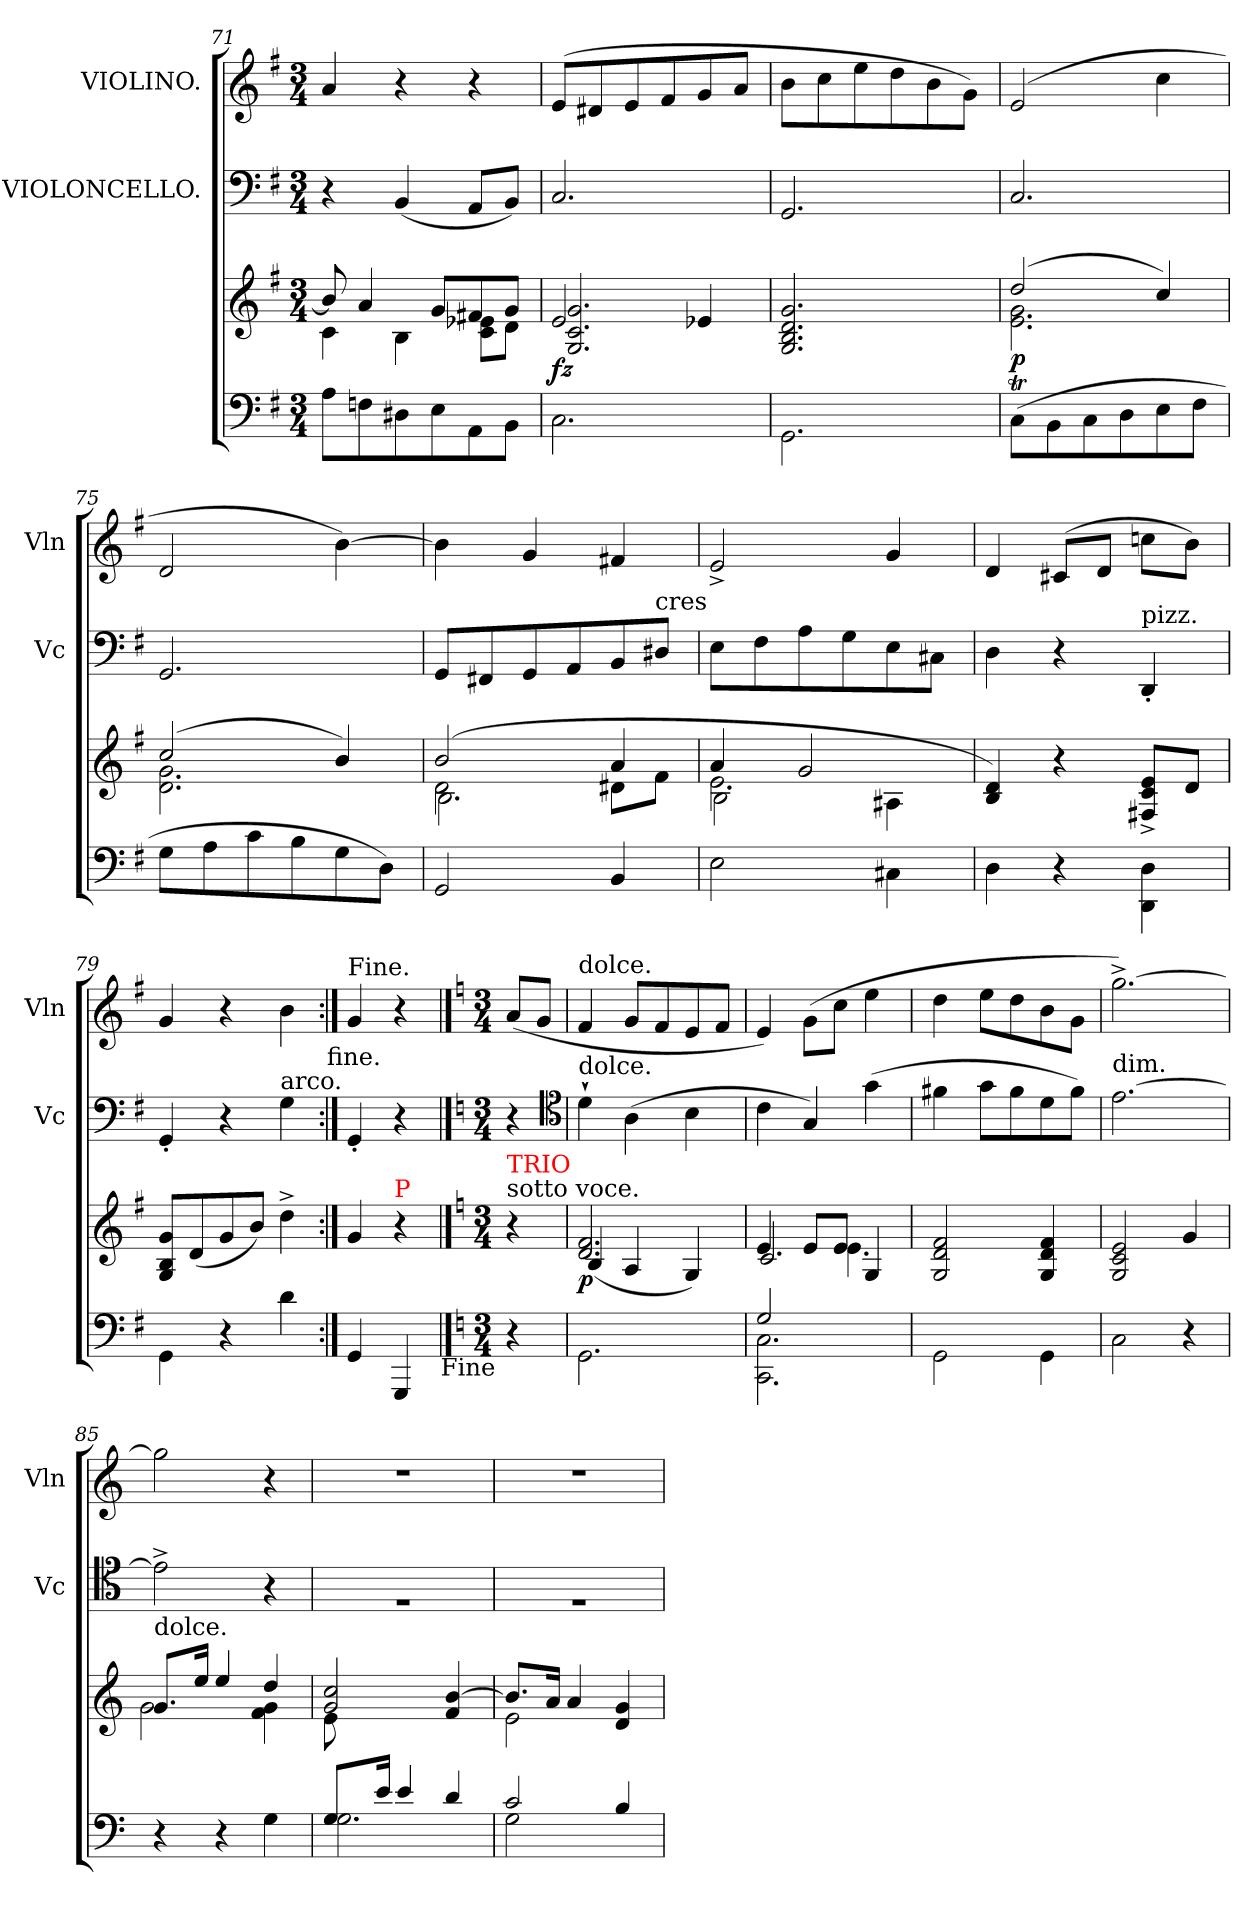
**kern	**kern	**dynam	**kern	**kern
*part3	*part3	*part3	*part2	*part1
*staff4	*staff3	*staff3/4	*staff2	*staff1
*	*	*	*I"VIOLONCELLO.	*I"VIOLINO.
*	*	*	*I'Vc	*I'Vln
*clefF4	*clefG2	*	*clefF4	*clefG2
*k[f#]	*k[f#]	*	*k[f#]	*k[f#]
*G:	*G:	*	*G:	*G:
*M3/4	*M3/4	*	*M3/4	*M3/4
=71	=71	=71	=71	=71
*	*^	*	*	*
8AL	8b]	4c	.	4r	4a
8Fn	4a	.	.	.	.
8D#X	.	4B	.	(<4BB	4r
8E	8gL	.	.	.	.
8AA	8f#X	8e-X 8cL	.	8AAL	4r
8BBJ	8gJ	8dJ	.	8BBJ)	.
=72	=72	=72	=72	=72	=72
2.C\	2e/	2.g/ 2.c/ 2.G/	fz	2.C	(>8eL
.	.	.	.	.	8d#X
.	.	.	.	.	8e
.	.	.	.	.	8f#
.	4e-X/	.	.	.	8g
.	.	.	.	.	8aJ
*	*v	*v	*	*	*
=73	=73	=73	=73	=73
2.GG\	2.g/ 2.d/ 2.B/ 2.G/	.	2.GG	8bL
.	.	.	.	8cc
.	.	.	.	8ee
.	.	.	.	8dd
.	.	.	.	8b
.	.	.	.	8gJ)
=74	=74	=74	=74	=74
*	*^	*	*	*
(8CT\L	(>2dd	2.g 2.e	p	2.C	(>2e
8BB\	.	.	.	.	.
8C\	.	.	.	.	.
8D\	.	.	.	.	.
8E\	4cc)	.	.	.	4cc
8F#\J	.	.	.	.	.
=75	=75	=75	=75	=75	=75
8GL	(>2cc	2.g 2.d	.	2.GG	2d
8A	.	.	.	.	.
8c	.	.	.	.	.
8B	.	.	.	.	.
8G	4b)	.	.	.	[4b)
8DJ)	.	.	.	.	.
=76	=76	=76	=76	=76	=76
*	*	*^	*	*	*
2GG	(>2b	2d	2.B\	.	8GGL	4b]
.	.	.	.	.	8FF#X	.
.	.	.	.	.	8GG	4g
.	.	.	.	.	8AA	.
4BB	4a	8d#XL	.	.	8BB	4f#X
!	!	!	!	!	!LO:TX:t=cres	!
.	.	8f#J	.	.	8D#XJ	.
=77	=77	=77	=77	=77	=77	=77
2E	4a	2.e	2B\	.	8EL	2e^<
.	.	.	.	.	8F#	.
.	2g	.	.	.	8A	.
.	.	.	.	.	8G	.
4C#X\	.	.	4A#X\	.	8E	4g
.	.	.	.	.	8C#XJ	.
*	*v	*v	*v	*	*	*
=78	=78	=78	=78	=78
4D	4d 4B)	.	4D	4d
4r	4r	.	4r	(>8c#XL
.	.	.	.	8dJ
!	!	!	!LO:TX:a:t=pizz.	!
4D\ 4DD\	8e^< 8c^< 8F#X^<L	.	4DD'<	8ccnL
.	8dJ	.	.	8bJ)
=79	=79	=79	=79	=79
4GG\	8g/ 8B/ 8G/L	.	4GG'<	4g
.	(8d	.	.	.
4r	8g	.	4r	4r
.	8bJ)	.	.	.
!	!	!	!LO:TX:a:t=arco.	!
4d	4dd^<	.	4G	4b
!	!	!	!LO:TX:a:t=fine.	!
=80:|!	=80:|!	=80:|!	=80:|!	=80:|!
!	!	!	!	!LO:TX:a:t=Fine.
4GG	4g	.	4GG'<	4g
!	!LO:TX:a:color=red:t=P	!	!	!
4GGG	4r	.	4r	4r
!LO:TX:b:t=Fine	!	!	!	!
==	==	==	==	==
*k[]	*k[]	*	*k[]	*k[]
*M3/4	*M3/4	*	*M3/4	*M3/4
!	!LO:TX:a:t=sotto voce.	!	!	!
!	!LO:TX:a:color=red:t=TRIO	!	!	!
4r	4r	.	4r	(<8aL
.	.	.	.	8gJ
*	*	*	*clefC4	*
=81	=81	=81	=81	=81
*	*^	*	*	*
!	!	!	!	!	!LO:TX:a:t=dolce.
!	!	!	!	!LO:TX:a:t=dolce.	!
2.GG\	2.f 2.d	(4B/	p	4d`>	4f
.	.	4A/	.	(>4A	8gL
.	.	.	.	.	8f
.	.	4G/)	.	4B	8e
.	.	.	.	.	8fJ
=82	=82	=82	=82	=82	=82
*^	*	*^	*	*	*
2G/	2.C\ 2.CC\	4e	4.ryy	2.c	.	4c	4e)
.	.	8eL	.	.	.	4G/)	(>8g\L
.	.	8eJ	4.e\	.	.	.	8ccJ
4ryy	.	4G/	.	.	.	(>4g	4ee
*v	*v	*	*	*	*	*	*
*	*v	*v	*v	*	*	*
=83	=83	=83	=83	=83
2GG\	2f/ 2d/ 2G/	.	4f#X	4dd
.	.	.	8gL	8eeL
.	.	.	8f#	8dd
4GG\	4f/ 4d/ 4G/	.	8d	8b
.	.	.	8f#J)	8gJ
=84	=84	=84	=84	=84
!	!	!	!LO:TX:t=dim.	!
2C\	2e/ 2c/ 2G/	.	[2.e	[2.gg^<)
4r	4g	.	.	.
=85	=85	=85	=85	=85
*	*^	*	*	*
!	!LO:TX:a:t=dolce.	!	!	!	!
4r	8.gL	2g	.	2e^<]	2gg]
.	16eeJk	.	.	.	.
4r	4ee	.	.	.	.
4G	4dd	4g 4f	.	4r	4r
=86	=86	=86	=86	=86	=86
*^	*	*	*	*	*
8.GL	2.G	2cc 2g	8e	.	2.rF	2.rdd
.	.	.	8ryy	.	.	.
16eJk	.	.	.	.	.	.
4e	.	.	2ryy	.	.	.
4d	.	[4b 4f	.	.	.	.
=87	=87	=87	=87	=87	=87	=87
2c	2G	8.bL]	2e	.	2.rF	2.rdd
.	.	16aJk	.	.	.	.
.	.	4a	.	.	.	.
4B/	4ryy	4g 4d	4ryy	.	.	.
*v	*v	*	*	*	*	*
*	*v	*v	*	*	*
=	=	=	=	=
*-	*-	*-	*-	*-
